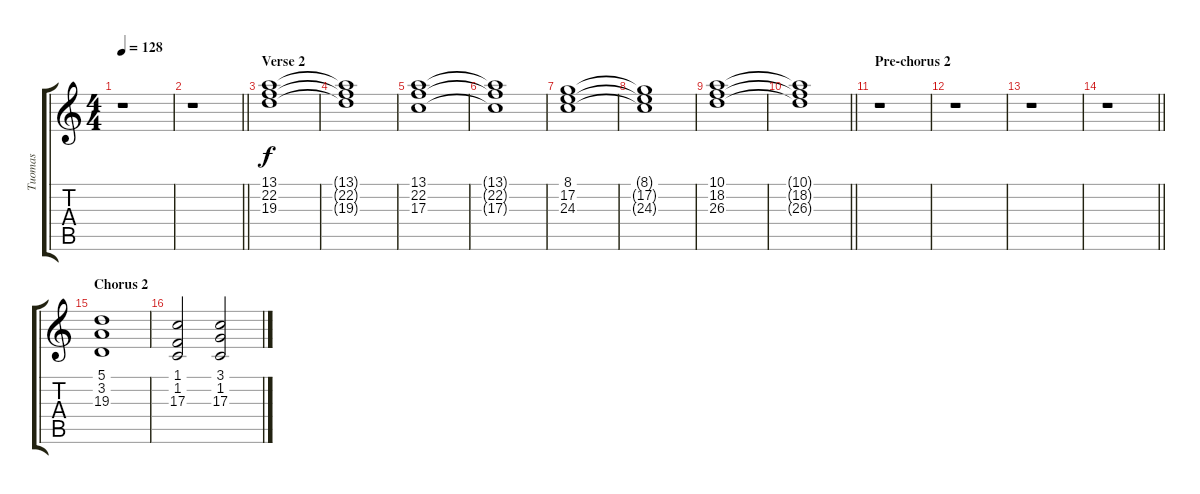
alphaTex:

\track ("Tuomas" "Tuomas") {instrument pad2warm}
\staff {score tabs}
\tuning (E4 B3 G3 D3 A2 E2) {hide}
\ts (4 4)
\tempo 128
\clef g2
\ks c
r.1{dy f} |
\barLineRight lightlight
r.1 |
\section ("" "Verse 2")
(13.1 22.2 19.3).1{volume 7 instrument pad2warm} |
(13.1{t} 22.2{t} 19.3{t}).1 |
(13.1 22.2 17.3).1 |
(13.1{t} 22.2{t} 17.3{t}).1 |
(8.1 17.2 24.3).1 |
(8.1{t} 17.2{t} 24.3{t}).1 |
(10.1 18.2 26.3).1 |
\barLineRight lightlight
(10.1{t} 18.2{t} 26.3{t}).1 |
\section ("" "Pre-chorus 2")
r.1 |
r.1 |
r.1 |
\barLineRight lightlight
r.1 |
\section ("" "Chorus 2")
(5.1 3.2 19.3).1{volume 10 instrument stringensemble1} |
(1.1 1.2 17.3).2 (3.1 1.2 17.3).2
